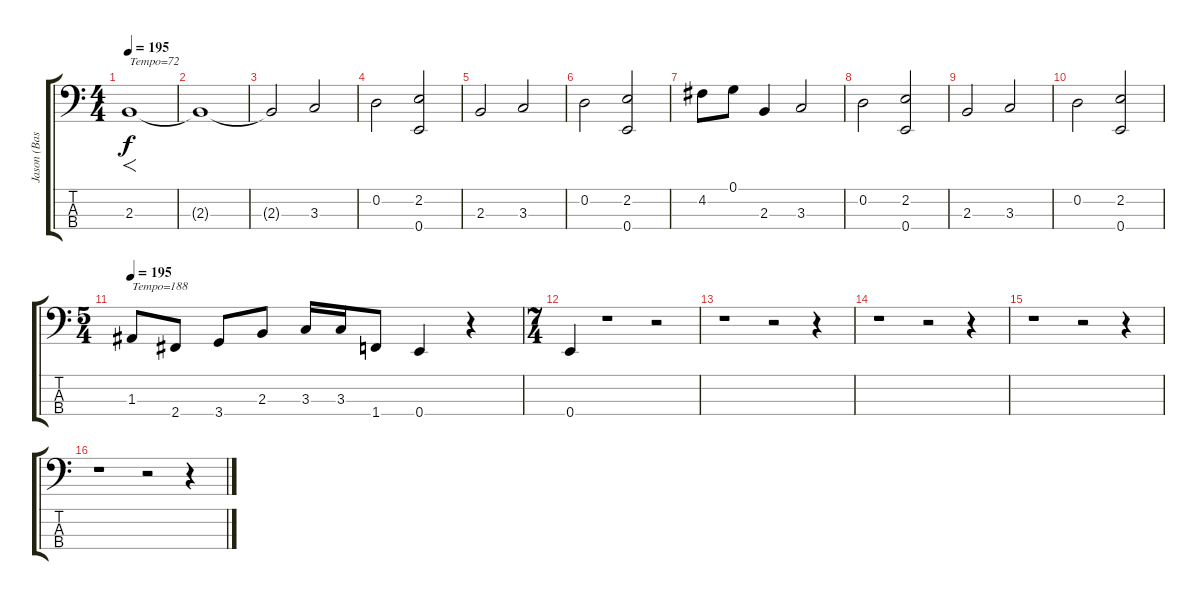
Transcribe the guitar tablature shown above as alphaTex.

\track ("Jason (Bass)" "Jason (Bas") {instrument electricbasspick}
\staff {score tabs}
\tuning (G2 D2 A1 E1) {hide}
\ts (4 4)
\tempo 195
\tempo 72
\tempo 195
\clef f4
\ks c
2.3.1{f txt "Tempo=72" dy f instrument electricbasspick} |
2.3{t}.1 |
2.3{t}.2 3.3.2 |
0.2.2 (2.2 0.4).2 |
2.3.2 3.3.2 |
0.2.2 (2.2 0.4).2 |
4.2.8 0.1.8 2.3.4 3.3.2 |
0.2.2 (2.2 0.4).2 |
2.3.2 3.3.2 |
0.2.2 (2.2 0.4).2 |
\ts (5 4)
\tempo 195
1.3.8{txt "Tempo=188"} 2.4.8 3.4.8 2.3.8 3.3.16 3.3.16 1.4.8 0.4.4 r.4 |
\ts (7 4)
0.4.4 r.1 r.2 |
r.1 r.2 r.4 |
r.1 r.2 r.4 |
r.1 r.2 r.4 |
r.1 r.2 r.4
